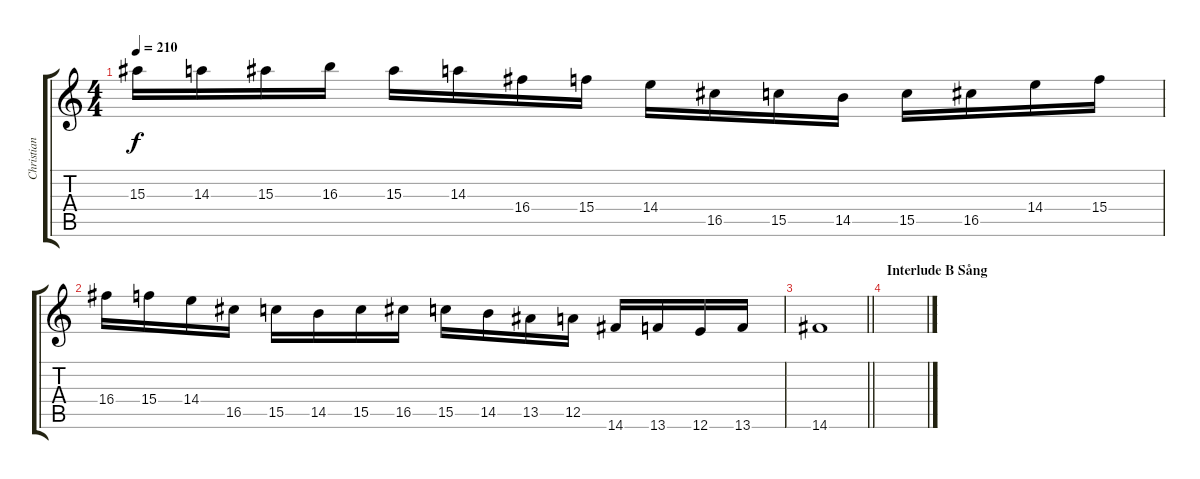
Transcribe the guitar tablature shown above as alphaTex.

\track ("Christian Solo" "Christian ") {instrument distortionguitar}
\staff {score tabs}
\tuning (E4 B3 G3 D3 A2 E2) {hide}
\ts (4 4)
\tempo 210
\clef g2
\ks c
15.3.16{dy f} 14.3.16 15.3.16 16.3.16 15.3.16 14.3.16 16.4.16 15.4.16 14.4.16 16.5.16 15.5.16 14.5.16 15.5.16 16.5.16 14.4.16 15.4.16 |
16.4.16 15.4.16 14.4.16 16.5.16 15.5.16 14.5.16 15.5.16 16.5.16 15.5.16 14.5.16 13.5.16 12.5.16 14.6.16 13.6.16 12.6.16 13.6.16 |
\barLineRight lightlight
14.6.1 |
\section ("" "Interlude B Sång")
